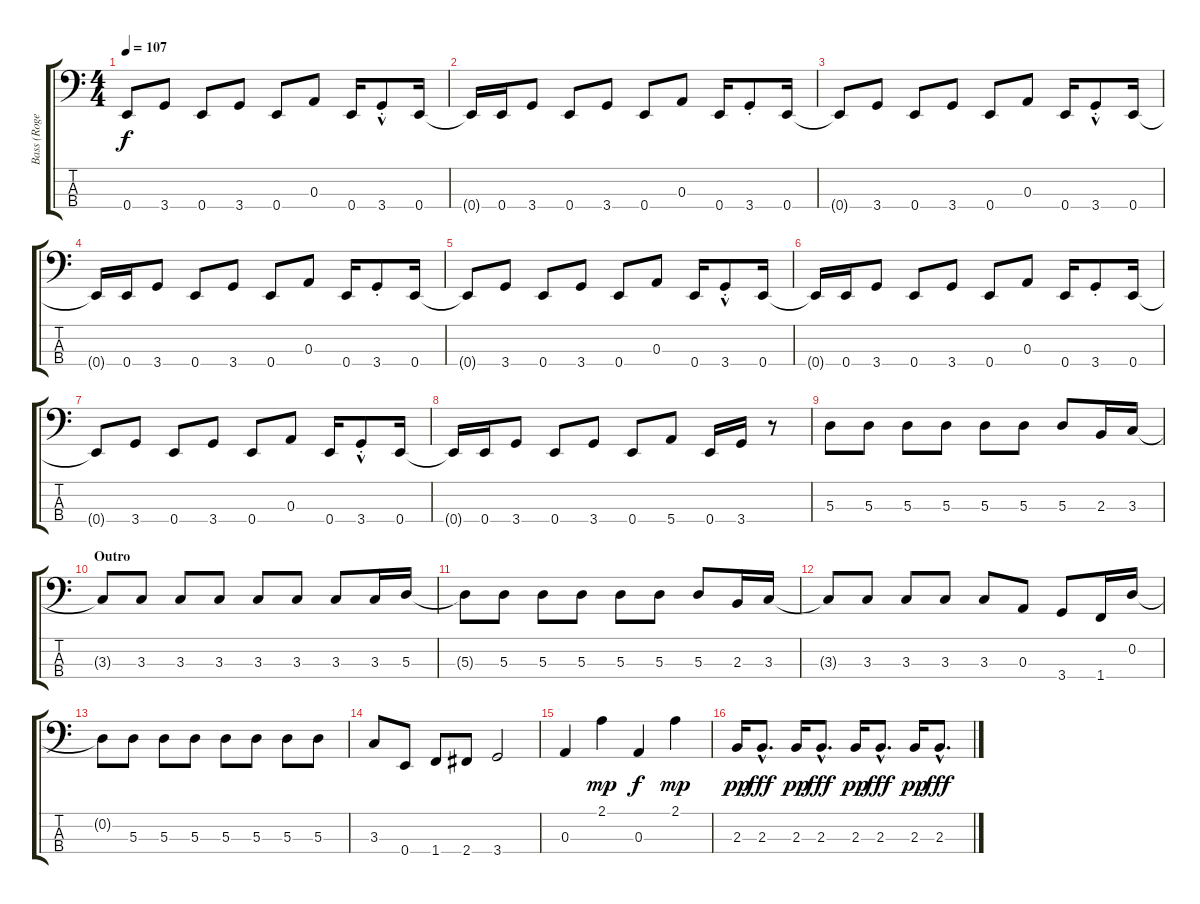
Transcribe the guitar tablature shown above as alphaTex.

\track ("Bass (Roger Glover)" "Bass (Roge") {instrument electricbasspick}
\staff {score tabs}
\tuning (G2 D2 A1 E1) {hide}
\ts (4 4)
\tempo 107
\clef f4
\ks c
0.4{t}.8{dy f} 3.4.8 0.4.8 3.4.8 0.4.8 0.3.8 0.4.16 3.4{hac st}.8 0.4.16 |
0.4{t}.16 0.4.16 3.4.8 0.4.8 3.4.8 0.4.8 0.3.8 0.4.16 3.4{st}.8 0.4.16 |
0.4{t}.8 3.4.8 0.4.8 3.4.8 0.4.8 0.3.8 0.4.16 3.4{hac st}.8 0.4.16 |
0.4{t}.16 0.4.16 3.4.8 0.4.8 3.4.8 0.4.8 0.3.8 0.4.16 3.4{st}.8 0.4.16 |
0.4{t}.8 3.4.8 0.4.8 3.4.8 0.4.8 0.3.8 0.4.16 3.4{hac st}.8 0.4.16 |
0.4{t}.16 0.4.16 3.4.8 0.4.8 3.4.8 0.4.8 0.3.8 0.4.16 3.4{st}.8 0.4.16 |
0.4{t}.8 3.4.8 0.4.8 3.4.8 0.4.8 0.3.8 0.4.16 3.4{hac st}.8 0.4.16 |
0.4{t}.16 0.4.16 3.4.8 0.4.8 3.4.8 0.4.8 5.4.8 0.4.16 3.4.16 r.8 |
5.3.8 5.3.8 5.3.8 5.3.8 5.3.8 5.3.8 5.3.8 2.3.16 3.3.16 |
\section ("" "Outro")
3.3{t}.8 3.3.8 3.3.8 3.3.8 3.3.8 3.3.8 3.3.8 3.3.16 5.3.16 |
5.3{t}.8 5.3.8 5.3.8 5.3.8 5.3.8 5.3.8 5.3.8 2.3.16 3.3.16 |
3.3{t}.8 3.3.8 3.3.8 3.3.8 3.3.8 0.3.8 3.4.8 1.4.16 0.2.16 |
0.2{t}.8 5.3.8 5.3.8 5.3.8 5.3.8 5.3.8 5.3.8 5.3.8 |
3.3.8 0.4.8 1.4.8 2.4.8 3.4.2 |
0.3.4 2.1.4{dy mp} 0.3.4{dy f} 2.1.4{dy mp} |
2.3.16{dy pp} 2.3{hac}.8{d dy fff} 2.3.16{dy pp} 2.3{hac}.8{d dy fff} 2.3.16{dy pp} 2.3{hac}.8{d dy fff} 2.3.16{dy pp} 2.3{hac}.8{d dy fff}
